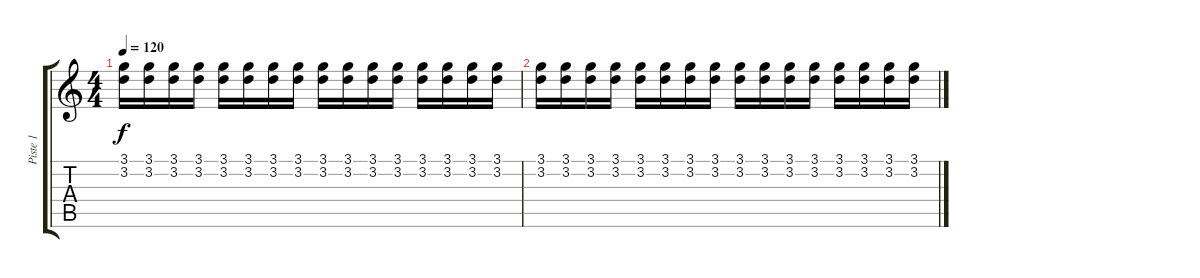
\track ("Piste 1" "Piste 1") {instrument banjo}
\staff {score tabs}
\tuning (E4 B3 G3 D3 A2 E2) {hide}
\displaytranspose 12
\ts (4 4)
\tempo 120
\clef g2
\ks c
(3.1 3.2).16{dy f} (3.1 3.2).16 (3.1 3.2).16 (3.1 3.2).16 (3.1 3.2).16 (3.1 3.2).16 (3.1 3.2).16 (3.1 3.2).16 (3.1 3.2).16 (3.1 3.2).16 (3.1 3.2).16 (3.1 3.2).16 (3.1 3.2).16 (3.1 3.2).16 (3.1 3.2).16 (3.1 3.2).16 |
(3.1 3.2).16 (3.1 3.2).16 (3.1 3.2).16 (3.1 3.2).16 (3.1 3.2).16 (3.1 3.2).16 (3.1 3.2).16 (3.1 3.2).16 (3.1 3.2).16 (3.1 3.2).16 (3.1 3.2).16 (3.1 3.2).16 (3.1 3.2).16 (3.1 3.2).16 (3.1 3.2).16 (3.1 3.2).16
